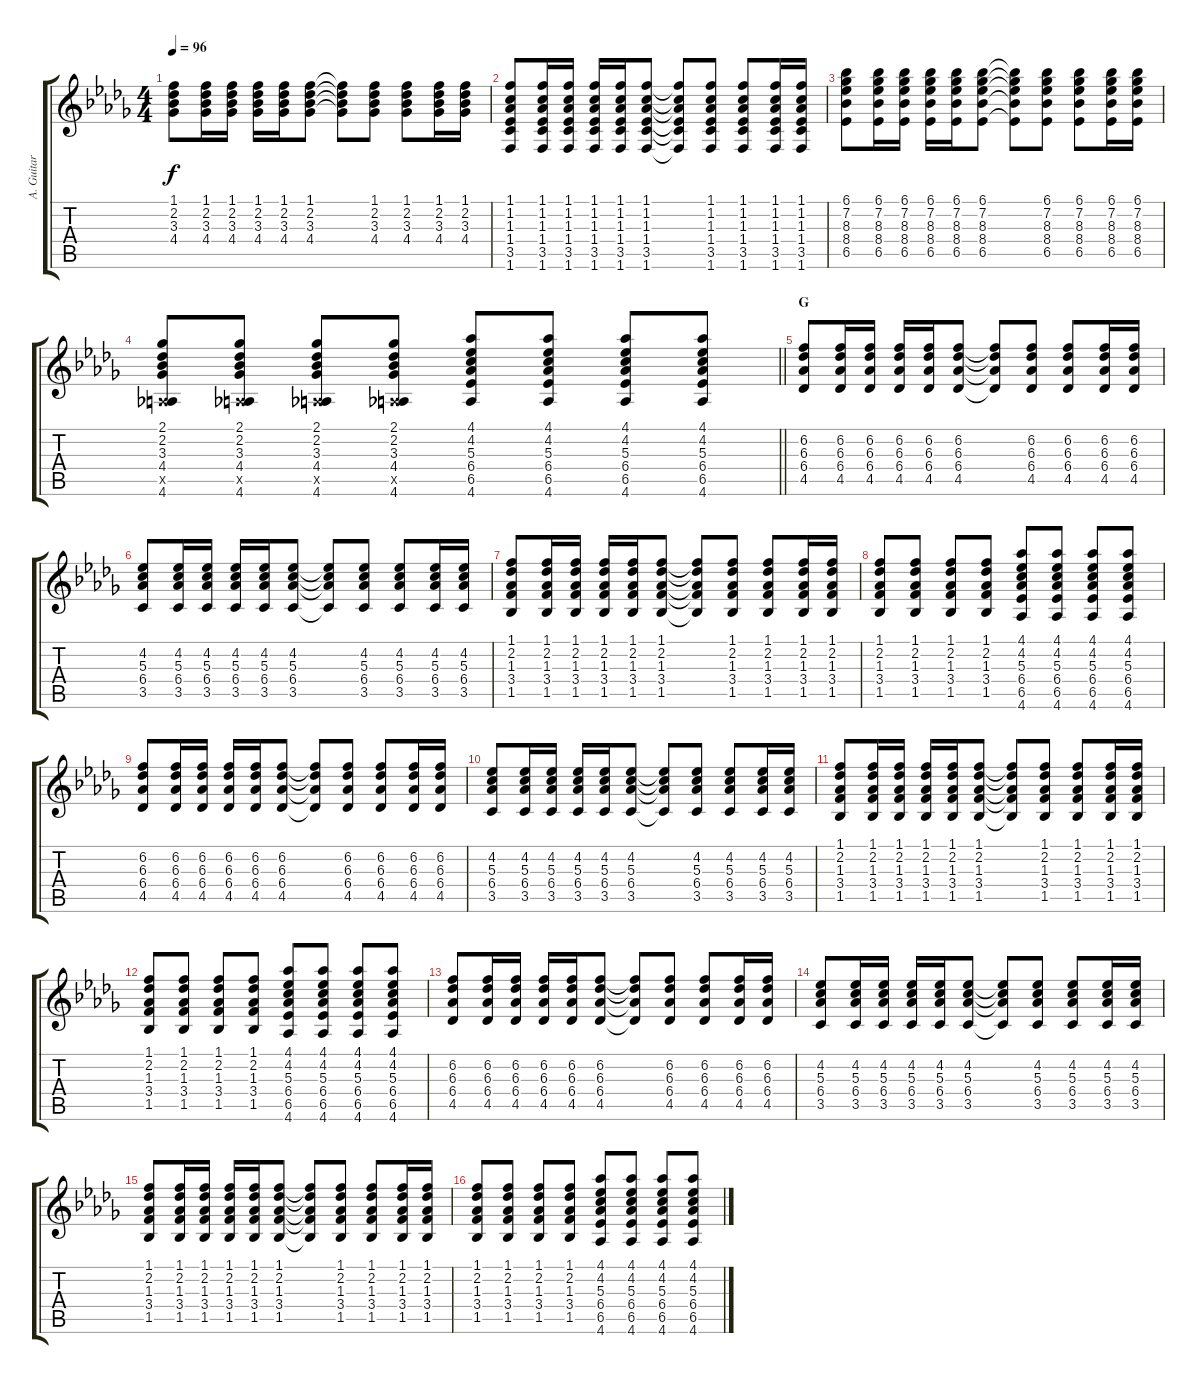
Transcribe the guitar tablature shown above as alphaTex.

\track ("A. Guitar" "A. Guitar") {instrument acousticguitarsteel}
\staff {score tabs}
\tuning (E4 B3 G3 D3 A2 E2) {hide}
\ts (4 4)
\tempo 96
\clef g2
\ks db
(1.1 2.2 3.3 4.4).8{dy f} (1.1 2.2 3.3 4.4).16 (1.1 2.2 3.3 4.4).16 (1.1 2.2 3.3 4.4).16 (1.1 2.2 3.3 4.4).16 (1.1 2.2 3.3 4.4).8 (1.1{t} 2.2{t} 3.3{t} 4.4{t}).8 (1.1 2.2 3.3 4.4).8 (1.1 2.2 3.3 4.4).8 (1.1 2.2 3.3 4.4).16 (1.1 2.2 3.3 4.4).16 |
(1.1 1.2 1.3 1.4 3.5 1.6).8 (1.1 1.2 1.3 1.4 3.5 1.6).16 (1.1 1.2 1.3 1.4 3.5 1.6).16 (1.1 1.2 1.3 1.4 3.5 1.6).16 (1.1 1.2 1.3 1.4 3.5 1.6).16 (1.1 1.2 1.3 1.4 3.5 1.6).8 (1.1{t} 1.2{t} 1.3{t} 1.4{t} 3.5{t} 1.6{t}).8 (1.1 1.2 1.3 1.4 3.5 1.6).8 (1.1 1.2 1.3 1.4 3.5 1.6).8 (1.1 1.2 1.3 1.4 3.5 1.6).16 (1.1 1.2 1.3 1.4 3.5 1.6).16 |
(6.1 7.2 8.3 8.4 6.5).8 (6.1 7.2 8.3 8.4 6.5).16 (6.1 7.2 8.3 8.4 6.5).16 (6.1 7.2 8.3 8.4 6.5).16 (6.1 7.2 8.3 8.4 6.5).16 (6.1 7.2 8.3 8.4 6.5).8 (6.1{t} 7.2{t} 8.3{t} 8.4{t} 6.5{t}).8 (6.1 7.2 8.3 8.4 6.5).8 (6.1 7.2 8.3 8.4 6.5).8 (6.1 7.2 8.3 8.4 6.5).16 (6.1 7.2 8.3 8.4 6.5).16 |
\barLineRight lightlight
(2.1 2.2 3.3 4.4 0.5{x} 4.6).8 (2.1 2.2 3.3 4.4 0.5{x} 4.6).8 (2.1 2.2 3.3 4.4 0.5{x} 4.6).8 (2.1 2.2 3.3 4.4 0.5{x} 4.6).8 (4.1 4.2 5.3 6.4 6.5 4.6).8 (4.1 4.2 5.3 6.4 6.5 4.6).8 (4.1 4.2 5.3 6.4 6.5 4.6).8 (4.1 4.2 5.3 6.4 6.5 4.6).8 |
\section ("" "G")
(6.2 6.3 6.4 4.5).8 (6.2 6.3 6.4 4.5).16 (6.2 6.3 6.4 4.5).16 (6.2 6.3 6.4 4.5).16 (6.2 6.3 6.4 4.5).16 (6.2 6.3 6.4 4.5).8 (6.2{t} 6.3{t} 6.4{t} 4.5{t}).8 (6.2 6.3 6.4 4.5).8 (6.2 6.3 6.4 4.5).8 (6.2 6.3 6.4 4.5).16 (6.2 6.3 6.4 4.5).16 |
(4.2 5.3 6.4 3.5).8 (4.2 5.3 6.4 3.5).16 (4.2 5.3 6.4 3.5).16 (4.2 5.3 6.4 3.5).16 (4.2 5.3 6.4 3.5).16 (4.2 5.3 6.4 3.5).8 (4.2{t} 5.3{t} 6.4{t} 3.5{t}).8 (4.2 5.3 6.4 3.5).8 (4.2 5.3 6.4 3.5).8 (4.2 5.3 6.4 3.5).16 (4.2 5.3 6.4 3.5).16 |
(1.1 2.2 1.3 3.4 1.5).8 (1.1 2.2 1.3 3.4 1.5).16 (1.1 2.2 1.3 3.4 1.5).16 (1.1 2.2 1.3 3.4 1.5).16 (1.1 2.2 1.3 3.4 1.5).16 (1.1 2.2 1.3 3.4 1.5).8 (1.1{t} 2.2{t} 1.3{t} 3.4{t} 1.5{t}).8 (1.1 2.2 1.3 3.4 1.5).8 (1.1 2.2 1.3 3.4 1.5).8 (1.1 2.2 1.3 3.4 1.5).16 (1.1 2.2 1.3 3.4 1.5).16 |
(1.1 2.2 1.3 3.4 1.5).8 (1.1 2.2 1.3 3.4 1.5).8 (1.1 2.2 1.3 3.4 1.5).8 (1.1 2.2 1.3 3.4 1.5).8 (4.1 4.2 5.3 6.4 6.5 4.6).8 (4.1 4.2 5.3 6.4 6.5 4.6).8 (4.1 4.2 5.3 6.4 6.5 4.6).8 (4.1 4.2 5.3 6.4 6.5 4.6).8 |
(6.2 6.3 6.4 4.5).8 (6.2 6.3 6.4 4.5).16 (6.2 6.3 6.4 4.5).16 (6.2 6.3 6.4 4.5).16 (6.2 6.3 6.4 4.5).16 (6.2 6.3 6.4 4.5).8 (6.2{t} 6.3{t} 6.4{t} 4.5{t}).8 (6.2 6.3 6.4 4.5).8 (6.2 6.3 6.4 4.5).8 (6.2 6.3 6.4 4.5).16 (6.2 6.3 6.4 4.5).16 |
(4.2 5.3 6.4 3.5).8 (4.2 5.3 6.4 3.5).16 (4.2 5.3 6.4 3.5).16 (4.2 5.3 6.4 3.5).16 (4.2 5.3 6.4 3.5).16 (4.2 5.3 6.4 3.5).8 (4.2{t} 5.3{t} 6.4{t} 3.5{t}).8 (4.2 5.3 6.4 3.5).8 (4.2 5.3 6.4 3.5).8 (4.2 5.3 6.4 3.5).16 (4.2 5.3 6.4 3.5).16 |
(1.1 2.2 1.3 3.4 1.5).8 (1.1 2.2 1.3 3.4 1.5).16 (1.1 2.2 1.3 3.4 1.5).16 (1.1 2.2 1.3 3.4 1.5).16 (1.1 2.2 1.3 3.4 1.5).16 (1.1 2.2 1.3 3.4 1.5).8 (1.1{t} 2.2{t} 1.3{t} 3.4{t} 1.5{t}).8 (1.1 2.2 1.3 3.4 1.5).8 (1.1 2.2 1.3 3.4 1.5).8 (1.1 2.2 1.3 3.4 1.5).16 (1.1 2.2 1.3 3.4 1.5).16 |
(1.1 2.2 1.3 3.4 1.5).8 (1.1 2.2 1.3 3.4 1.5).8 (1.1 2.2 1.3 3.4 1.5).8 (1.1 2.2 1.3 3.4 1.5).8 (4.1 4.2 5.3 6.4 6.5 4.6).8 (4.1 4.2 5.3 6.4 6.5 4.6).8 (4.1 4.2 5.3 6.4 6.5 4.6).8 (4.1 4.2 5.3 6.4 6.5 4.6).8 |
(6.2 6.3 6.4 4.5).8 (6.2 6.3 6.4 4.5).16 (6.2 6.3 6.4 4.5).16 (6.2 6.3 6.4 4.5).16 (6.2 6.3 6.4 4.5).16 (6.2 6.3 6.4 4.5).8 (6.2{t} 6.3{t} 6.4{t} 4.5{t}).8 (6.2 6.3 6.4 4.5).8 (6.2 6.3 6.4 4.5).8 (6.2 6.3 6.4 4.5).16 (6.2 6.3 6.4 4.5).16 |
(4.2 5.3 6.4 3.5).8 (4.2 5.3 6.4 3.5).16 (4.2 5.3 6.4 3.5).16 (4.2 5.3 6.4 3.5).16 (4.2 5.3 6.4 3.5).16 (4.2 5.3 6.4 3.5).8 (4.2{t} 5.3{t} 6.4{t} 3.5{t}).8 (4.2 5.3 6.4 3.5).8 (4.2 5.3 6.4 3.5).8 (4.2 5.3 6.4 3.5).16 (4.2 5.3 6.4 3.5).16 |
(1.1 2.2 1.3 3.4 1.5).8 (1.1 2.2 1.3 3.4 1.5).16 (1.1 2.2 1.3 3.4 1.5).16 (1.1 2.2 1.3 3.4 1.5).16 (1.1 2.2 1.3 3.4 1.5).16 (1.1 2.2 1.3 3.4 1.5).8 (1.1{t} 2.2{t} 1.3{t} 3.4{t} 1.5{t}).8 (1.1 2.2 1.3 3.4 1.5).8 (1.1 2.2 1.3 3.4 1.5).8 (1.1 2.2 1.3 3.4 1.5).16 (1.1 2.2 1.3 3.4 1.5).16 |
(1.1 2.2 1.3 3.4 1.5).8 (1.1 2.2 1.3 3.4 1.5).8 (1.1 2.2 1.3 3.4 1.5).8 (1.1 2.2 1.3 3.4 1.5).8 (4.1 4.2 5.3 6.4 6.5 4.6).8 (4.1 4.2 5.3 6.4 6.5 4.6).8 (4.1 4.2 5.3 6.4 6.5 4.6).8 (4.1 4.2 5.3 6.4 6.5 4.6).8
